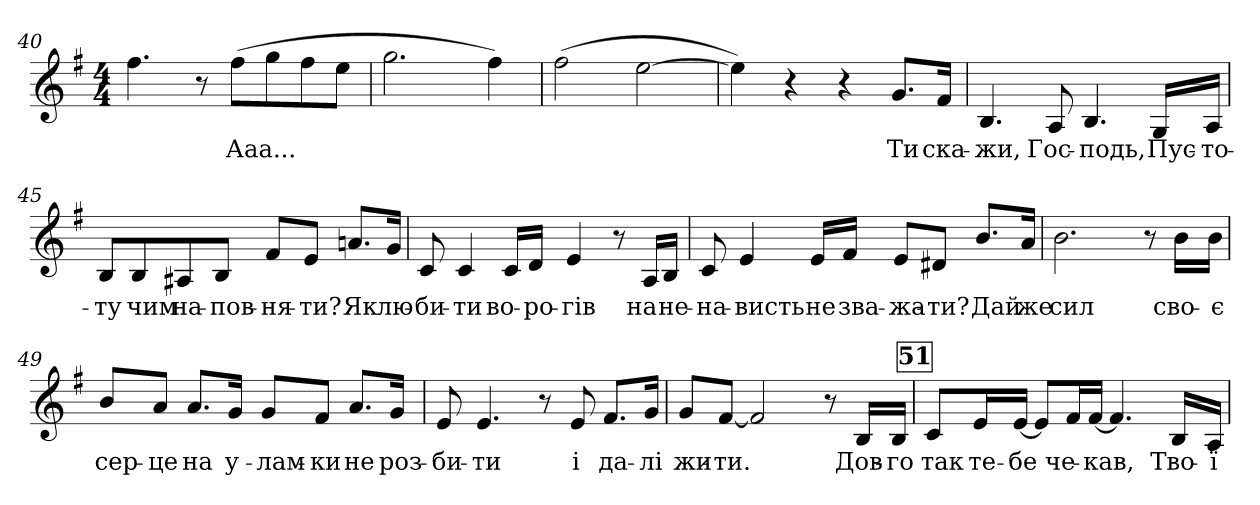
**kern	**text
*part1	*part1
*staff1	*staff1
*clefG2	*
*k[f#]	*
*e:	*
*M4/4	*
=40	=40
4.ff#i\	.
8r	.
!	!LO:LY:b:color=#000000
(8ff#i\L	Ааа...
8ggi\	.
8ff#i\	.
8eei\J	.
=41	=41
2.ggi\	.
4ff#i\)	.
=42	=42
(2ff#i\	.
[>2eei\	.
!!LO:LB:g=z
=43	=43
4eei\])	.
4r	.
4r	.
!	!LO:LY:b:color=#000000
8.gi/L	Ти
!	!LO:LY:b:color=#000000
16f#i/Jk	ска-
=44	=44
!	!LO:LY:b:color=#000000
4.Bi/	-жи,
!	!LO:LY:b:color=#000000
8Ai/	Гос-
!	!LO:LY:b:color=#000000
4.Bi/	-подь,
!	!LO:LY:b:color=#000000
16Gi/LL	Пус-
!	!LO:LY:b:color=#000000
16Ai/JJ	-то-
=45	=45
!	!LO:LY:b:color=#000000
8Bi/L	-ту
!	!LO:LY:b:color=#000000
8Bi/	чим
!	!LO:LY:b:color=#000000
8A#Xi/	на-
!	!LO:LY:b:color=#000000
8Bi/J	-пов-
!	!LO:LY:b:color=#000000
8f#i/L	-ня-
!	!LO:LY:b:color=#000000
8ei/J	-ти?
!	!LO:LY:b:color=#000000
8.ani/L	Як
!	!LO:LY:b:color=#000000
16gi/Jk	лю-
=46	=46
!	!LO:LY:b:color=#000000
8ci/	-би-
!	!LO:LY:b:color=#000000
4ci/	-ти
!	!LO:LY:b:color=#000000
16ci/LL	во-
!	!LO:LY:b:color=#000000
16di/JJ	-ро-
!	!LO:LY:b:color=#000000
4ei/	-гів
8r	.
!	!LO:LY:b:color=#000000
16Ai/LL	на
!	!LO:LY:b:color=#000000
16Bi/JJ	не--
!!LO:LB:g=z
=47	=47
!	!LO:LY:b:color=#000000
8ci/	-на-
!	!LO:LY:b:color=#000000
4ei/	-висть
!	!LO:LY:b:color=#000000
16ei/LL	не
!	!LO:LY:b:color=#000000
16f#i/JJ	зва-
!	!LO:LY:b:color=#000000
8ei/L	-жа-
!	!LO:LY:b:color=#000000
8d#Xi/J	-ти?
!	!LO:LY:b:color=#000000
8.bi/L	Дай
!	!LO:LY:b:color=#000000
16ai/Jk	же
=48	=48
!	!LO:LY:b:color=#000000
2.bi\	сил
8r	.
!	!LO:LY:b:color=#000000
16bi\LL	сво-
!	!LO:LY:b:color=#000000
16bi\JJ	-є
=49	=49
!	!LO:LY:b:color=#000000
8bi/L	сер-
!	!LO:LY:b:color=#000000
8ai/J	-це
!	!LO:LY:b:color=#000000
8.ai/L	на
!	!LO:LY:b:color=#000000
16gi/Jk	у-
!	!LO:LY:b:color=#000000
8gi/L	-лам-
!	!LO:LY:b:color=#000000
8f#i/J	-ки
!	!LO:LY:b:color=#000000
8.ai/L	не
!	!LO:LY:b:color=#000000
16gi/Jk	роз-
!!LO:LB:g=z
=50	=50
!	!LO:LY:b:color=#000000
8ei/	-би-
!	!LO:LY:b:color=#000000
4.ei/	-ти
8r	.
!	!LO:LY:b:color=#000000
8ei/	і
!	!LO:LY:b:color=#000000
8.f#i/L	да-
!	!LO:LY:b:color=#000000
16gi/Jk	-лі
=51	=51
!	!LO:LY:b:color=#000000
8gi/L	жи-
!	!LO:LY:b:color=#000000
[<8f#i/J	-ти.
2f#i/]	.
8r	.
!	!LO:LY:b:color=#000000
16Bi/LL	Дов-
!	!LO:LY:b:color=#000000
16Bi/JJ	-го
!!LO:REH:place=s1:B:color=#000000:enc=box:fs=13.748:t=51
=52	=52
!	!LO:LY:b:color=#000000
8ci/L	так
!	!LO:LY:b:color=#000000
16ei/L	те-
!	!LO:LY:b:color=#000000
[<16ei/JJ	-бе
8ei/L]	.
!	!LO:LY:b:color=#000000
16f#i/L	че-
!	!LO:LY:b:color=#000000
[<16f#i/JJ	-кав,
4.f#i/]	.
!	!LO:LY:b:color=#000000
16Bi/LL	Тво-
!	!LO:LY:b:color=#000000
16Ai/JJ	-ї
=	=
*-	*-
